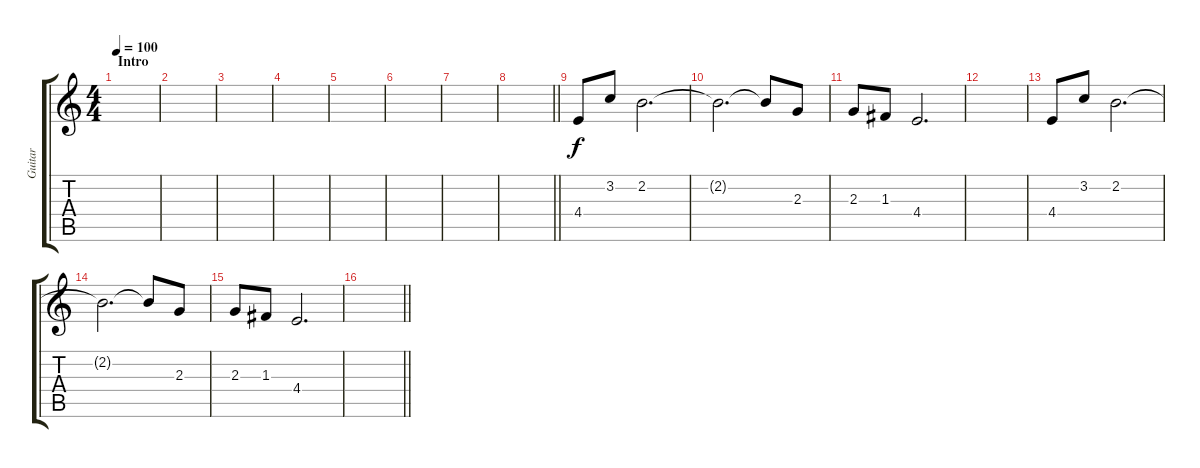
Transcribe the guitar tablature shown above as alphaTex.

\track ("Guitar" "Guitar") {instrument distortionguitar}
\staff {score tabs}
\tuning (D4 A3 F3 C3 G2 C2) {hide}
\ts (4 4)
\section ("" "Intro")
\tempo 100
\clef g2
\ks c
|
|
|
|
|
|
|
\barLineRight lightlight
|
4.4.8 3.2.8 2.2.2{d} |
2.2{t}.2{d} 2.2{t}.8 2.3.8 |
2.3.8 1.3.8 4.4.2{d} |
|
4.4.8 3.2.8 2.2.2{d} |
2.2{t}.2{d} 2.2{t}.8 2.3.8 |
2.3.8 1.3.8 4.4.2{d} |
\barLineRight lightlight
